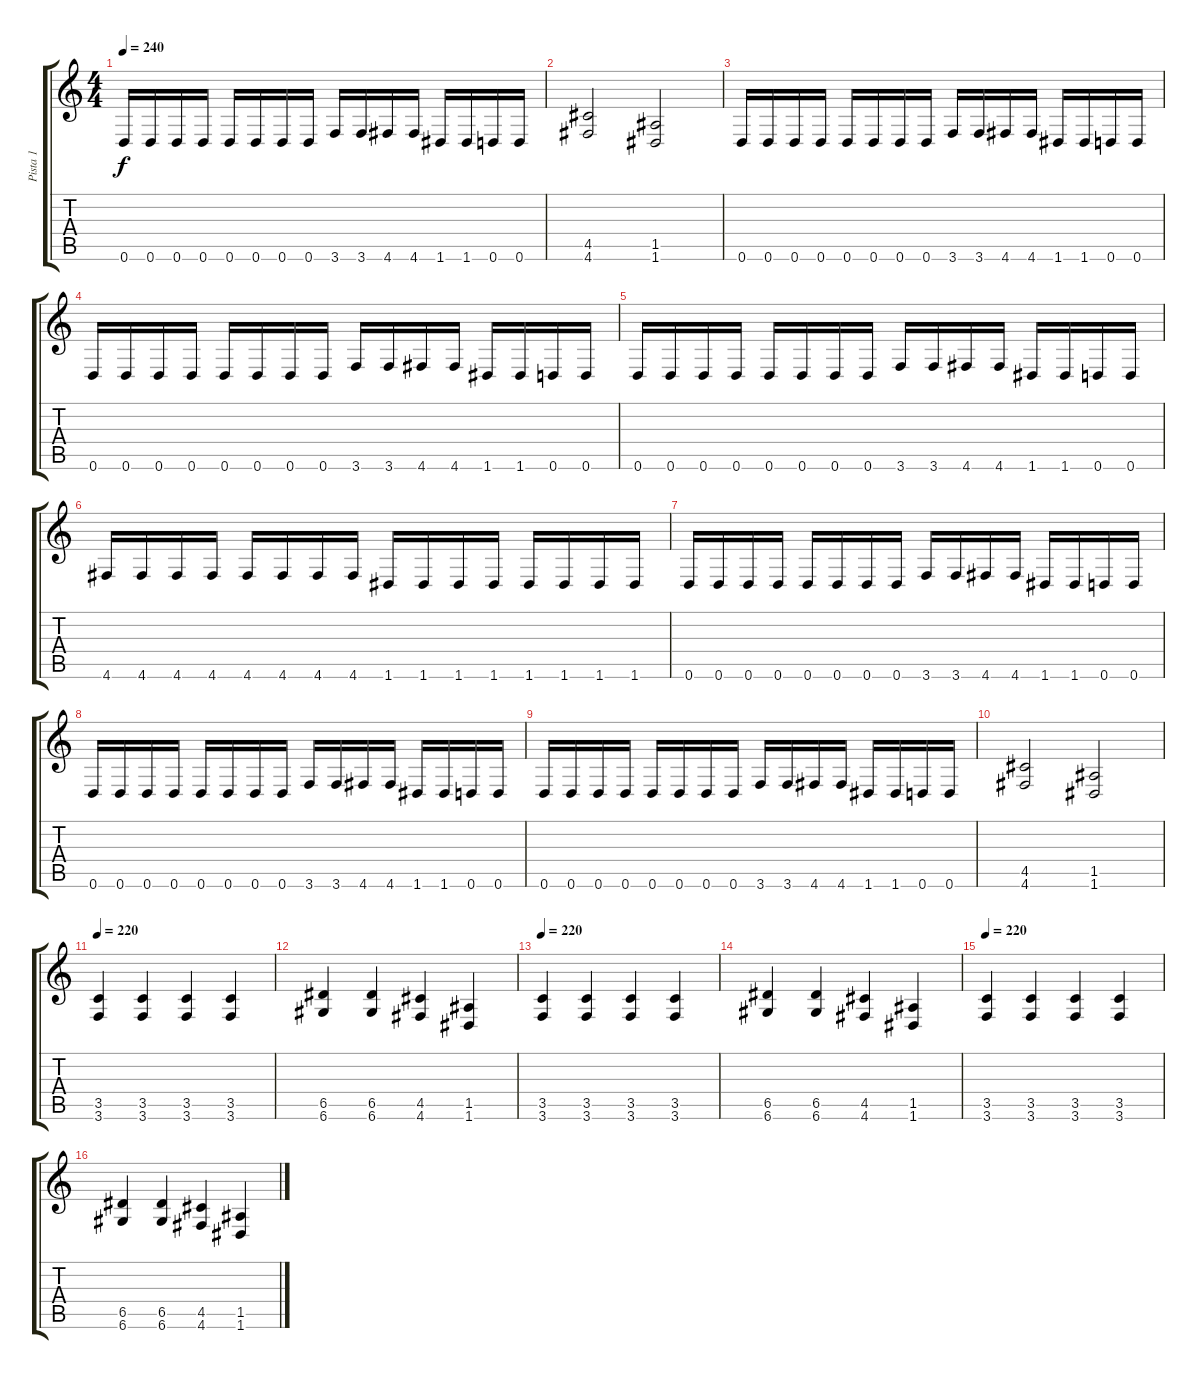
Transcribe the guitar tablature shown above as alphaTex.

\track ("Pista 1" "Pista 1") {instrument distortionguitar}
\staff {score tabs}
\tuning (E4 B3 G3 D3 A2 D2) {hide}
\ts (4 4)
\tempo 240
\clef g2
\ks c
0.6.16{dy f} 0.6.16 0.6.16 0.6.16 0.6.16 0.6.16 0.6.16 0.6.16 3.6.16 3.6.16 4.6.16 4.6.16 1.6.16 1.6.16 0.6.16 0.6.16 |
(4.5 4.6).2 (1.5 1.6).2 |
0.6.16 0.6.16 0.6.16 0.6.16 0.6.16 0.6.16 0.6.16 0.6.16 3.6.16 3.6.16 4.6.16 4.6.16 1.6.16 1.6.16 0.6.16 0.6.16 |
0.6.16 0.6.16 0.6.16 0.6.16 0.6.16 0.6.16 0.6.16 0.6.16 3.6.16 3.6.16 4.6.16 4.6.16 1.6.16 1.6.16 0.6.16 0.6.16 |
0.6.16 0.6.16 0.6.16 0.6.16 0.6.16 0.6.16 0.6.16 0.6.16 3.6.16 3.6.16 4.6.16 4.6.16 1.6.16 1.6.16 0.6.16 0.6.16 |
4.6.16 4.6.16 4.6.16 4.6.16 4.6.16 4.6.16 4.6.16 4.6.16 1.6.16 1.6.16 1.6.16 1.6.16 1.6.16 1.6.16 1.6.16 1.6.16 |
0.6.16 0.6.16 0.6.16 0.6.16 0.6.16 0.6.16 0.6.16 0.6.16 3.6.16 3.6.16 4.6.16 4.6.16 1.6.16 1.6.16 0.6.16 0.6.16 |
0.6.16 0.6.16 0.6.16 0.6.16 0.6.16 0.6.16 0.6.16 0.6.16 3.6.16 3.6.16 4.6.16 4.6.16 1.6.16 1.6.16 0.6.16 0.6.16 |
0.6.16 0.6.16 0.6.16 0.6.16 0.6.16 0.6.16 0.6.16 0.6.16 3.6.16 3.6.16 4.6.16 4.6.16 1.6.16 1.6.16 0.6.16 0.6.16 |
(4.5 4.6).2 (1.5 1.6).2 |
\tempo 200
\tempo 220
(3.5 3.6).4 (3.5 3.6).4 (3.5 3.6).4 (3.5 3.6).4 |
(6.5 6.6).4 (6.5 6.6).4 (4.5 4.6).4 (1.5 1.6).4 |
\tempo 200
\tempo 220
(3.5 3.6).4 (3.5 3.6).4 (3.5 3.6).4 (3.5 3.6).4 |
(6.5 6.6).4 (6.5 6.6).4 (4.5 4.6).4 (1.5 1.6).4 |
\tempo 200
\tempo 220
(3.5 3.6).4 (3.5 3.6).4 (3.5 3.6).4 (3.5 3.6).4 |
(6.5 6.6).4 (6.5 6.6).4 (4.5 4.6).4 (1.5 1.6).4
